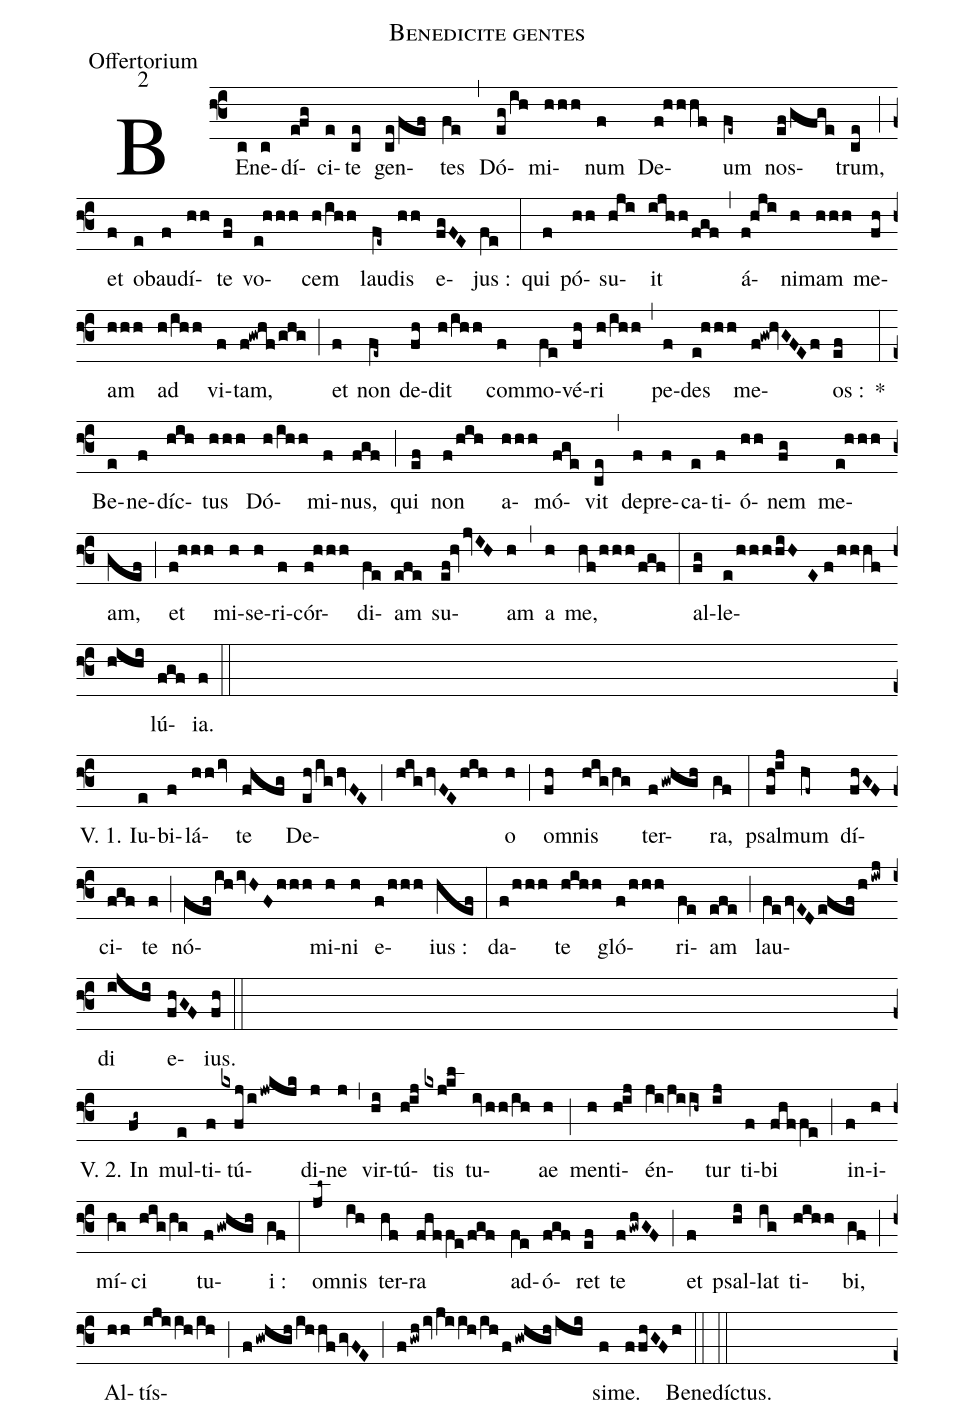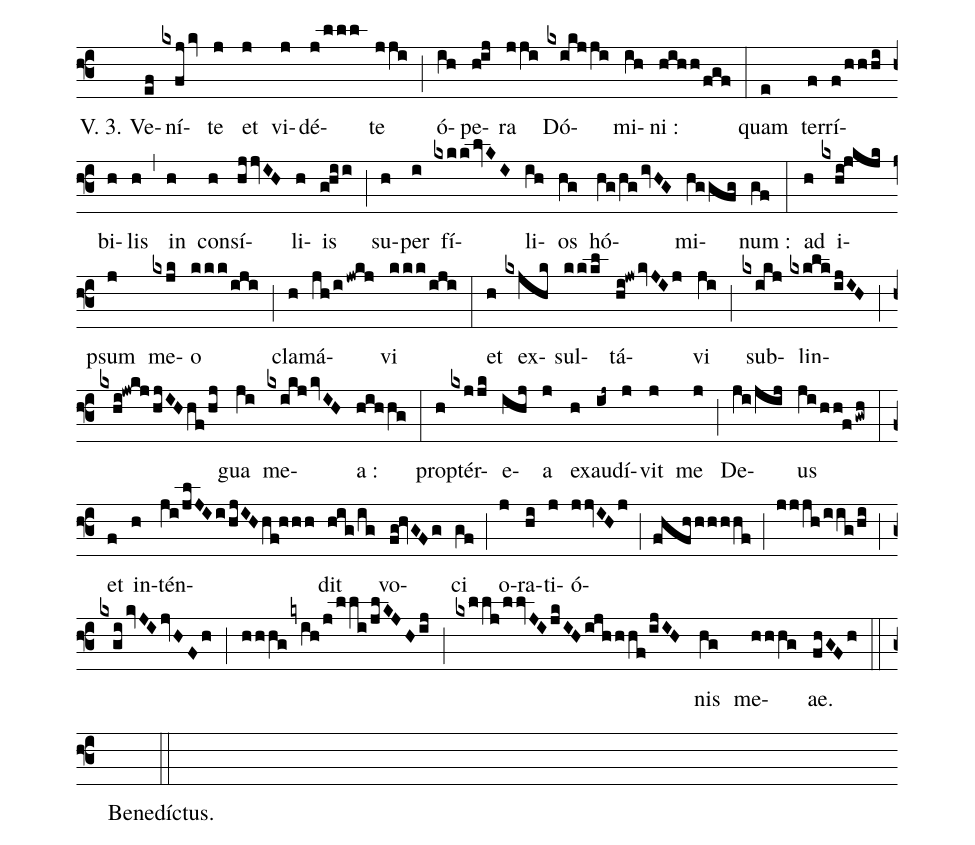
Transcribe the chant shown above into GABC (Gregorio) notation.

name:Benedicite gentes;
office-part:Offertorium;
mode:2;
%%
name:Benedicite gentes;
office-part:Offertorium;
mode:2;
transcriber:Alex Harter;
annotation: Offert. 2.
%%
(f3) BE(c)ne(c)dí(e!fg)ci(e)te(ce) gen(ce/fef)tes(fe) (,) Dó(eg/ih)mi(hhh)num(f) De(f!hhhf)um(fe~) nos(ef/gfge)trum,(ce) (;) et(f) o(e)bau(f)dí(hh)te(fg) vo(e!hhh)cem(h/ihh) lau(fe~)dis(hh) e(fgFE)jus :(fe) (:) qui(f) pó(hh)su(hji)it(ijhh/fgf) (,) á(f!hji)ni(h)mam(hhh) me(fh)am(hhh) ad(h/ihh) vi(f)tam,(f!gwhf/ghg) (;) et(f) non(fe~) de(fh)dit(h/ihh) com(f)mo(fe)vé(fh)ri(h/ihh) (,) pe(f)des(e!hhh) me(f!gw!hvGFEf)os :(ef) * (:) Be(e)ne(f)díc(hih)tus(hhh) Dó(h/ihh)mi(f)nus,(fgf) (;) qui(ef) non(f/hih) a(hhh)mó(fge)vit(ce) (,) de(f)pre(f)ca(e)ti(f)ó(hh)nem(fg) me(e!hhh)am,(gef) (;) et(f!hhh) mi(h)se(h)ri(f)cór(f!hhh)di(fe)am(efe) su(ef!hv/jvIH)am(h) (,) a(h) me,(hf/hhh/fgf) (:) al(fg)le(e/hhhhiHE//f/hhhf/hihi)lú(fgf)ia.(f) (::Z)
    <sp>V</sp>. 1. Iu(e)bi(f)lá(hh/iv)te(fhfg) De-(eh/ighvFE) (;) (highvFEhih)o(h) (;) om(fh)nis(hig/hg) ter(fgwhgh)ra,(gf) (:) psal(fh!ij)mum(hf~) dí(fhGF)ci(fgf)te(f) (;) nó(fefihivHFhhh)mi(h)ni(h) e(f/hhh)ius :(hef) (:) da(f/hhh)te(hihh) gló(f/hhh)ri(fe)am(efe) (;) lau(fefvEDefefhiwj)di(ijhi) e(fhGF)ius.(fh) (::Z)
    <sp>V</sp>. 2. In(fg~) mul(e)ti(f)tú(kxfj/ijwkjk)di(j)ne(j) (,) vir(hi)tú(hij)tis(kxjkl) tu(ivhh/ih)ae(h) (;) men(h)ti(hij)én(ji/jiih~)tur(ij) ti(f)bi(fhffe) (;) in(f)i(h)mí(hg)ci(hig/hg) tu(fgwhgh)i :(gf) (:) om(jl~)nis(ih) ter(hf)ra(fhf/fe/fgf) ad(fe)ó(fgf)ret(ef) te(fgwhGF) (;) et(f) psal(hi)lat(ig) ti(hihh)bi,(gf) (;) Al(hh)tís-(iji/ih/ih) (;) (fgwhghihhf/gvFE) (;) (fgwhivji/ih/ihfgwhghihi)si(f)me.(ffhGFh) (::) Benedíctus. (::Z)
    <sp>V</sp>. 3. Ve(ef)ní(kxfjkv)te(j) et(j) vi(j)dé(j/lll)te(jji) (;) ó(ih)pe(hij)ra(jji) Dó(kxikjji)mi(ih)ni :(hihh/fgf) (:) quam(e) ter(f)rí(f/hh/hi)bi(h)lis(h) (,) in(h) con(h)sí(hjjvIH)li(h)is(ghii) (;) su(h)per(i) fí(kxkk/lvKI)li(ih)os(hg) hó(hg/hg/ivHG)mi(hggfg)num :(gf) (:) ad(h) i(kxhi!jkjk)psum(j) me(kxjk)o(kkk/iji) (;) cla(h)má(jh/ijwkj)vi(kkk/iji) (:) et(h) ex(kxjhk)sul(kkkl)tá(hi!jwkvJIj)vi(ji) (;) sub(kxikj)lin-(kxklkijIH) (;) (kxhi!jwkjhjIHhf/hj)gua(ji) me(kxikj/kvIH)a :(hihhg) (:) pro(h)ptér(kxjjk)e(ihj)a(j) ex(h)au(ij~)dí(j)vit(j) me(j) (;) De(ji/jij)us(jihh!fgwh) (:) et(f) in(h)tén(ji/jlJIi/hjIHhf!hhh)dit(hig/ig) vo(fg!hvGFg)ci(gf) (;) o(j)ra(hi)ti(j)ó-(jjvIHj) (;) (fhfhhhhhf) (;) (jjjh/iig/hi) (;) (kxgi/kvJIjvHFh) (;) (hhhg/kyih/j/lli/jlKJHij) (;) (kxllj/llvJIjkIHijhhhf/ijIH)nis(hg) me(hhhg)ae.(fhGFh) (::) Benedíctus. (::Z)
